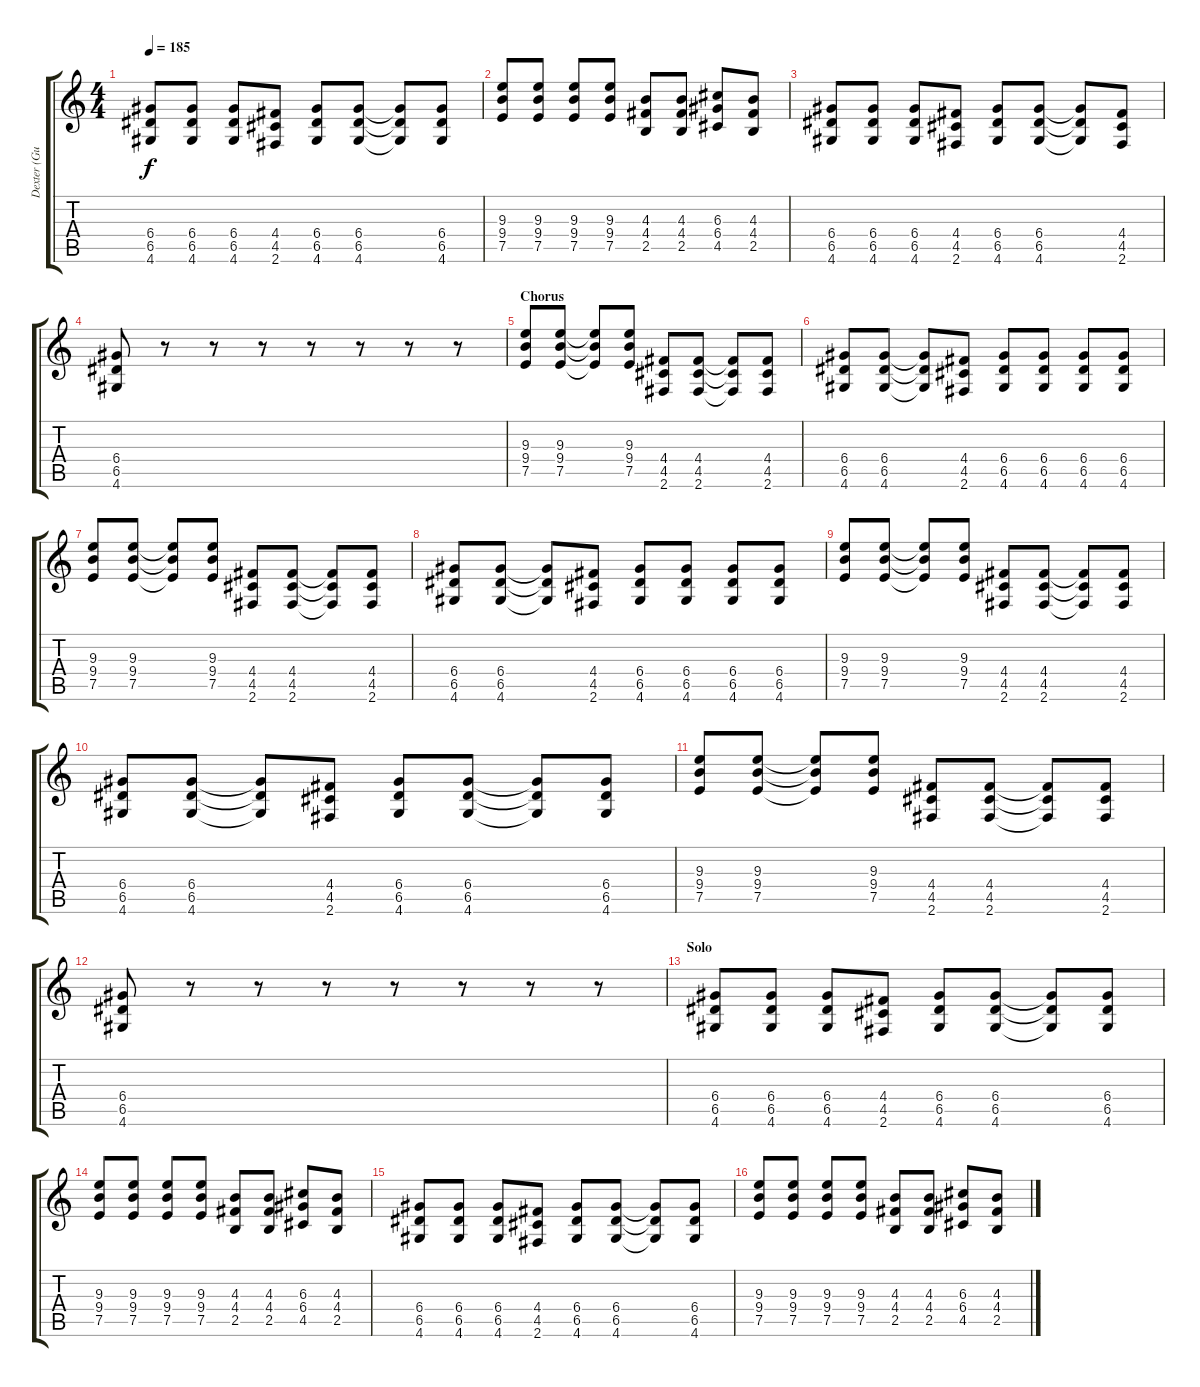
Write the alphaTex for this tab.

\track ("Dexter (Guitar)" "Dexter (Gu") {instrument distortionguitar}
\staff {score tabs}
\tuning (E4 B3 G3 D3 A2 E2) {hide}
\ts (4 4)
\tempo 185
\clef g2
\ks c
(6.4 6.5 4.6).8{dy f} (6.4 6.5 4.6).8 (6.4 6.5 4.6).8 (4.4 4.5 2.6).8 (6.4 6.5 4.6).8 (6.4 6.5 4.6).8 (6.4{t} 6.5{t} 4.6{t}).8 (6.4 6.5 4.6).8 |
(9.3 9.4 7.5).8 (9.3 9.4 7.5).8 (9.3 9.4 7.5).8 (9.3 9.4 7.5).8 (4.3 4.4 2.5).8 (4.3 4.4 2.5).8 (6.3 6.4 4.5).8 (4.3 4.4 2.5).8 |
(6.4 6.5 4.6).8 (6.4 6.5 4.6).8 (6.4 6.5 4.6).8 (4.4 4.5 2.6).8 (6.4 6.5 4.6).8 (6.4 6.5 4.6).8 (6.4{t} 6.5{t} 4.6{t}).8 (4.4 4.5 2.6).8 |
(6.4 6.5 4.6).8 r.8 r.8 r.8 r.8 r.8 r.8 r.8 |
\section ("" "Chorus")
(9.3 9.4 7.5).8 (9.3 9.4 7.5).8 (9.3{t} 9.4{t} 7.5{t}).8 (9.3 9.4 7.5).8 (4.4 4.5 2.6).8 (4.4 4.5 2.6).8 (4.4{t} 4.5{t} 2.6{t}).8 (4.4 4.5 2.6).8 |
(6.4 6.5 4.6).8 (6.4 6.5 4.6).8 (6.4{t} 6.5{t} 4.6{t}).8 (4.4 4.5 2.6).8 (6.4 6.5 4.6).8 (6.4 6.5 4.6).8 (6.4 6.5 4.6).8 (6.4 6.5 4.6).8 |
(9.3 9.4 7.5).8 (9.3 9.4 7.5).8 (9.3{t} 9.4{t} 7.5{t}).8 (9.3 9.4 7.5).8 (4.4 4.5 2.6).8 (4.4 4.5 2.6).8 (4.4{t} 4.5{t} 2.6{t}).8 (4.4 4.5 2.6).8 |
(6.4 6.5 4.6).8 (6.4 6.5 4.6).8 (6.4{t} 6.5{t} 4.6{t}).8 (4.4 4.5 2.6).8 (6.4 6.5 4.6).8 (6.4 6.5 4.6).8 (6.4 6.5 4.6).8 (6.4 6.5 4.6).8 |
(9.3 9.4 7.5).8 (9.3 9.4 7.5).8 (9.3{t} 9.4{t} 7.5{t}).8 (9.3 9.4 7.5).8 (4.4 4.5 2.6).8 (4.4 4.5 2.6).8 (4.4{t} 4.5{t} 2.6{t}).8 (4.4 4.5 2.6).8 |
(6.4 6.5 4.6).8 (6.4 6.5 4.6).8 (6.4{t} 6.5{t} 4.6{t}).8 (4.4 4.5 2.6).8 (6.4 6.5 4.6).8 (6.4 6.5 4.6).8 (6.4{t} 6.5{t} 4.6{t}).8 (6.4 6.5 4.6).8 |
(9.3 9.4 7.5).8 (9.3 9.4 7.5).8 (9.3{t} 9.4{t} 7.5{t}).8 (9.3 9.4 7.5).8 (4.4 4.5 2.6).8 (4.4 4.5 2.6).8 (4.4{t} 4.5{t} 2.6{t}).8 (4.4 4.5 2.6).8 |
(6.4 6.5 4.6).8 r.8 r.8 r.8 r.8 r.8 r.8 r.8 |
\section ("" "Solo")
(6.4 6.5 4.6).8 (6.4 6.5 4.6).8 (6.4 6.5 4.6).8 (4.4 4.5 2.6).8 (6.4 6.5 4.6).8 (6.4 6.5 4.6).8 (6.4{t} 6.5{t} 4.6{t}).8 (6.4 6.5 4.6).8 |
(9.3 9.4 7.5).8 (9.3 9.4 7.5).8 (9.3 9.4 7.5).8 (9.3 9.4 7.5).8 (4.3 4.4 2.5).8 (4.3 4.4 2.5).8 (6.3 6.4 4.5).8 (4.3 4.4 2.5).8 |
(6.4 6.5 4.6).8 (6.4 6.5 4.6).8 (6.4 6.5 4.6).8 (4.4 4.5 2.6).8 (6.4 6.5 4.6).8 (6.4 6.5 4.6).8 (6.4{t} 6.5{t} 4.6{t}).8 (6.4 6.5 4.6).8 |
(9.3 9.4 7.5).8 (9.3 9.4 7.5).8 (9.3 9.4 7.5).8 (9.3 9.4 7.5).8 (4.3 4.4 2.5).8 (4.3 4.4 2.5).8 (6.3 6.4 4.5).8 (4.3 4.4 2.5).8
